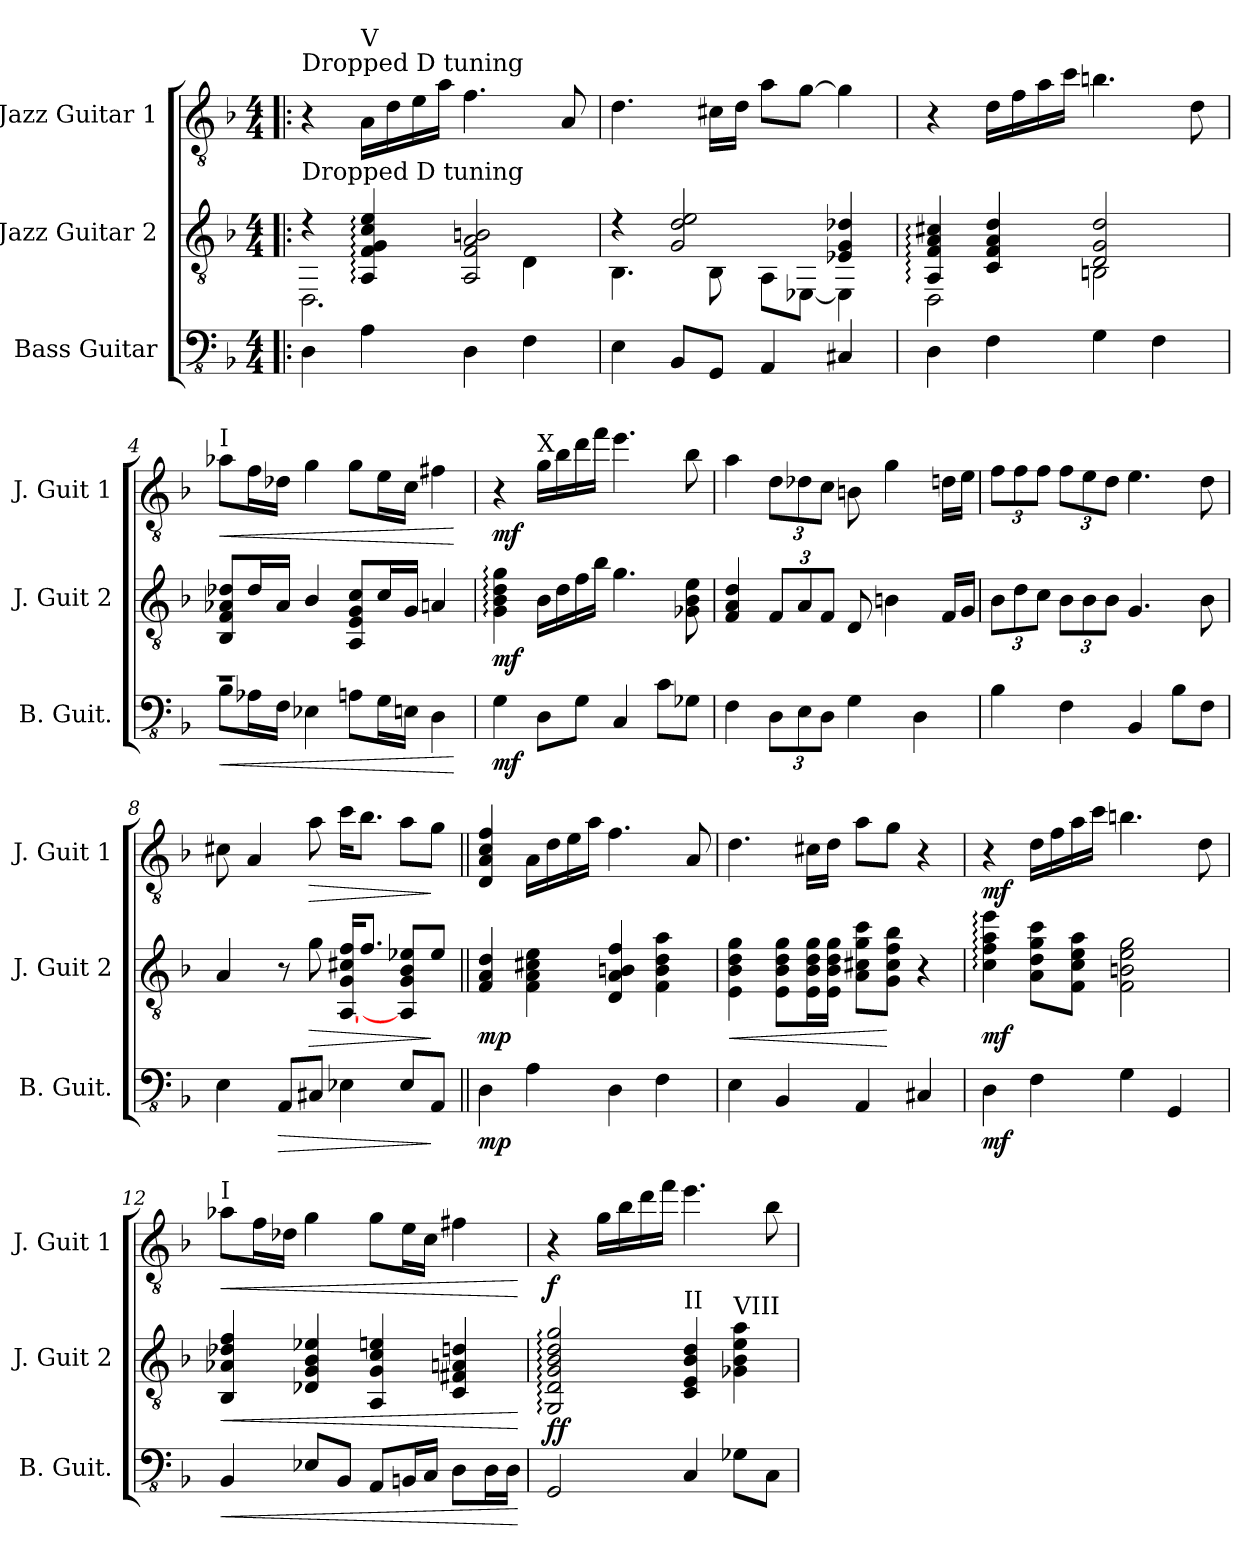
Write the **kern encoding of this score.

**kern	**dynam	**kern	**dynam	**kern	**dynam
*part3	*part3	*part2	*part2	*part1	*part1
*staff3	*staff3	*staff2	*staff2	*staff1	*staff1
*I"Bass Guitar	*	*I"Jazz Guitar 2	*	*I"Jazz Guitar 1	*
*I'B. Guit.	*	*I'J. Guit 2	*	*I'J. Guit 1	*
*clefFv4	*	*clefGv2	*	*clefGv2	*
*k[b-]	*	*k[b-]	*	*k[b-]	*
*M4/4	*	*M4/4	*	*M4/4	*
*MM55	*	*MM55	*	*MM55	*
=1!|:	=1!|:	=1!|:	=1!|:	=1!|:	=1!|:
*	*	*^	*	*	*
!	!	!	!	!	!LO:TX:a:t=Dropped D tuning	!
!	!	!LO:TX:a:t=Dropped D tuning	!	!	!	!
!	!LO:DY:b	!	!	!	!	!
!	!LO:DY:n=1:a	!	!	!	!	!
4DD\	mp mp	4r	2.DD\	.	4r	.
!	!	!	!	!	!LO:TX:a:t=V	!
4AA\	.	4AA/: 4F/: 4G/: 4c/: 4e/:	.	.	16A\LL	.
.	.	.	.	.	16d\	.
.	.	.	.	.	16e\	.
.	.	.	.	.	16a\JJ	.
4DD\	.	2AA/ 2F/ 2A/ 2Bn/	.	.	4.f\	.
4FF\	.	.	4D\	.	.	.
.	.	.	.	.	8A/	.
=2	=2	=2	=2	=2	=2	=2
4EE\	.	4r	4.BB-\	.	4.d\	.
8BBB-/L	.	2G/ 2d/ 2e/	.	.	.	.
8GGG/J	.	.	8BB-\	.	16c#X\LL	.
.	.	.	.	.	16d\JJ	.
4AAA/	.	.	8AA\L	.	8a\L	.
.	.	.	[8EE-X\J	.	[8g\J	.
4CC#X/	.	4E-X/ 4G/ 4d-X/	4EE-\]	.	4g\]	.
=3	=3	=3	=3	=3	=3	=3
4DD\	.	4AA/: 4F/: 4A/: 4c#X/:	2DD\	.	4r	.
4FF\	.	4C/ 4F/ 4A/ 4d/	.	.	16d\LL	.
.	.	.	.	.	16f\	.
.	.	.	.	.	16a\	.
.	.	.	.	.	16cc\JJ	.
4GG\	.	2D/ 2G/ 2d/	2BBn\	.	4.bn\	.
4FF\	.	.	.	.	.	.
.	.	.	.	.	8d\	.
!!LO:LB:g=z
=4	=4	=4	=4	=4	=4	=4
!	!	!	!	!	!LO:TX:a:t=I	!
!	!LO:HP:b	!	!	!LO:HP:b	!	!LO:HP:b
8BB-\L	<	8BB-/ 8F/ 8A-X/ 8d-X/L	1r	<	8a-X\L	<
16AA-X\L	.	16d-/L	.	.	16f\L	.
16FF\JJ	.	16A-/JJ	.	.	16d-X\JJ	.
4EE-X\	.	4B-/	.	.	4g\	.
8AAn\L	.	8AA/ 8E/ 8G/ 8c/L	.	.	8g\L	.
16GG\L	.	16c/L	.	.	16e\L	.
16EEn\JJ	.	16G/JJ	.	.	16c\JJ	.
4DD\	.	4An/	.	[	4f#X\	.
*	*	*v	*v	*	*	*
.	[	.	.	.	[
=5	=5	=5	=5	=5	=5
!	!LO:DY:b	!	!LO:DY:b	!	!LO:DY:b
4GG\	mf	4G\: 4B-\: 4d\: 4g\:	mf	4r	mf
!	!	!	!	!LO:TX:a:t=X	!
8DD\L	.	16B-\LL	.	16g\LL	.
.	.	16d\	.	16b-\	.
8GG\J	.	16f\	.	16dd\	.
.	.	16b-\JJ	.	16ff\JJ	.
4CC/	.	4.g\	.	4.ee\	.
8C\L	.	.	.	.	.
8GG-X\J	.	8G-X\ 8B-\ 8e\	.	8b-\	.
=6	=6	=6	=6	=6	=6
4FF\	.	4F/ 4A/ 4d/	.	4a\	.
*Xbrackettup	*	*Xbrackettup	*	*Xbrackettup	*
12DD\L	.	12F/L	.	12d\L	.
12EE\	.	12A/	.	12d-X\	.
12DD\J	.	12F/J	.	12c\J	.
4GG\	.	8D/	.	8Bn\	.
.	.	4Bn\	.	4g\	.
4DD\	.	.	.	.	.
.	.	16F/LL	.	16dn\LL	.
.	.	16G/JJ	.	16e\JJ	.
!!LO:LB:g=z
=7	=7	=7	=7	=7	=7
4BB-\	.	12B-\L	.	12f\L	.
.	.	12d\	.	12f\	.
.	.	12c\J	.	12f\J	.
4FF\	.	12B-\L	.	12f\L	.
.	.	12B-\	.	12e\	.
.	.	12B-\J	.	12d\J	.
4BBB-/	.	4.G/	.	4.e\	.
8BB-\L	.	.	.	.	.
8FF\J	.	8B-\	.	8d\	.
=8	=8	=8	=8	=8	=8
4EE\	.	4A/	.	8c#X\	.
.	.	.	.	4A/	.
!	!LO:HP:b	!	!	!	!
8AAA/L	>	8r	.	.	.
!	!	!	!LO:HP:b	!	!LO:HP:b
8CC#X/J	.	8g\	>	8a\	>
4EE-X\	.	[16AA/ 16G/ 16c#X/ 16f/KL	.	16cc\KL	.
.	.	8.f/J	.	8.b-\J	.
8EE-/L	.	8AA/] 8G/ 8B-/ 8e-X/L	.	8a\L	.
8AAA/J	]	8e-/J	]	8g\J	]
=9||	=9||	=9||	=9||	=9||	=9||
!	!LO:DY:b	!	!LO:DY:b	!	!
4DD\	mp	4F/ 4A/ 4d/	mp	4D/ 4A/ 4c/ 4f/	.
4AA\	.	4F\ 4A\ 4c#X\ 4e\	.	16A\LL	.
.	.	.	.	16d\	.
.	.	.	.	16e\	.
.	.	.	.	16a\JJ	.
4DD\	.	4D/ 4A/ 4Bn/ 4f/	.	4.f\	.
4FF\	.	4F\ 4B\ 4d\ 4a\	.	.	.
.	.	.	.	8A/	.
=10	=10	=10	=10	=10	=10
!	!	!	!LO:HP:b	!	!
4EE\	.	4E\ 4B-\ 4d\ 4g\	<	4.d\	.
4BBB-/	.	8E\ 8B-\ 8d\ 8g\L	.	.	.
.	.	16E\ 16B-\ 16d\ 16g\L	.	16c#X\LL	.
.	.	16E\ 16B-\ 16d\ 16g\JJ	.	16d\JJ	.
4AAA/	.	8A\ 8c#X\ 8g\ 8cc\L	.	8a\L	.
.	.	8G\ 8c#\ 8f\ 8b-\J	[	8g\J	.
4CC#X/	.	4r	.	4r	.
!!LO:PB:g=z
=11	=11	=11	=11	=11	=11
!	!LO:DY:b	!	!LO:DY:b	!	!LO:DY:b
4DD\	mf	4c\: 4f\: 4a\: 4ee\:	mf	4r	mf
4FF\	.	8A\ 8d\ 8g\ 8cc\L	.	16d\LL	.
.	.	.	.	16f\	.
.	.	8F\ 8c\ 8e\ 8a\J	.	16a\	.
.	.	.	.	16cc\JJ	.
4GG\	.	2F\ 2Bn\ 2e\ 2g\	.	4.bn\	.
4GGG/	.	.	.	.	.
.	.	.	.	8d\	.
=12	=12	=12	=12	=12	=12
!	!	!	!	!LO:TX:a:t=I	!
!	!LO:HP:b	!	!LO:HP:b	!	!LO:HP:b
4BBB-/	<	4BB-/ 4A-X/ 4d-X/ 4f/	<	8a-X\L	<
.	.	.	.	16f\L	.
.	.	.	.	16d-X\JJ	.
8EE-X/L	.	4D-X/ 4G/ 4B-/ 4e-X/	.	4g\	.
8BBB-/J	.	.	.	.	.
8AAA/L	.	4AA/ 4G/ 4c/ 4en/	.	8g\L	.
16BBBn/L	.	.	.	16e\L	.
16CC/JJ	.	.	.	16c\JJ	.
8DD\L	.	4C/ 4F#X/ 4An/ 4dn/	.	4f#X\	.
16DD\L	.	.	.	.	.
16DD\JJ	.	.	.	.	.
.	[	.	[	.	[
=13	=13	=13	=13	=13	=13
!	!LO:DY:b	!	!	!	!
!	!LO:DY:n=1:a	!	!	!	!LO:DY:b
2GGG/	f f	2GG/: 2D/: 2G/: 2B-/: 2d/: 2g/:	.	4r	f
.	.	.	.	16g\LL	.
.	.	.	.	16b-\	.
.	.	.	.	16dd\	.
.	.	.	.	16ff\JJ	.
!	!	!LO:TX:a:t=II	!	!	!
4CC/	.	4C/ 4E/ 4B-/ 4d/	.	4.ee\	.
!	!	!LO:TX:a:t=VIII	!	!	!
8GG-X\L	.	4G-X\ 4B-\ 4e\ 4a\	.	.	.
8CC\J	.	.	.	8b-\	.
=	=	=	=	=	=
*-	*-	*-	*-	*-	*-
